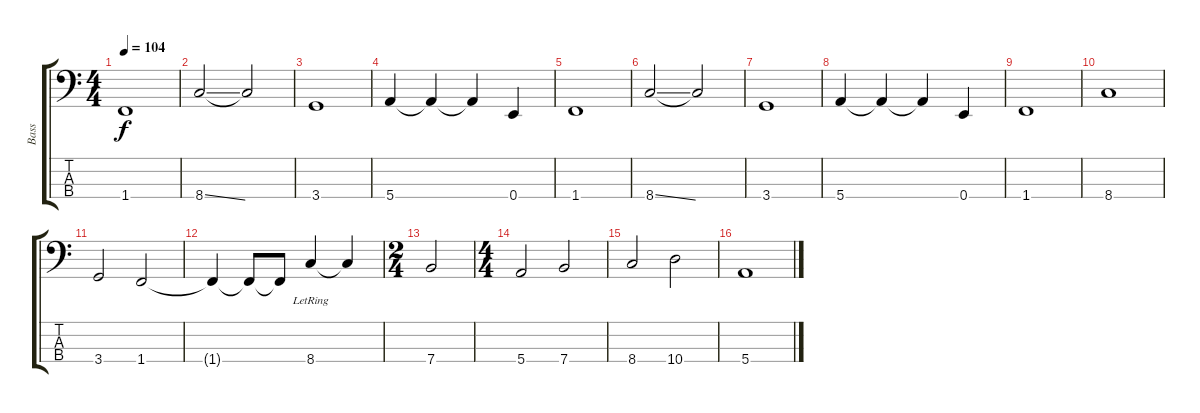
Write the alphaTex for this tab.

\track ("Bass" "Bass") {instrument electricbassfinger}
\staff {score tabs}
\tuning (G2 D2 A1 E1) {hide}
\ts (4 4)
\tempo 104
\clef f4
\ks c
1.4.1{dy f} |
8.4{ss}.2 8.4{t}.2 |
3.4.1 |
5.4.4 5.4{t}.4 5.4{t}.4 0.4.4 |
1.4.1 |
8.4{ss}.2 8.4{t}.2 |
3.4.1 |
5.4.4 5.4{t}.4 5.4{t}.4 0.4.4 |
1.4.1 |
8.4.1 |
3.4.2 1.4.2 |
1.4{t}.4 1.4{t}.8 1.4{t}.8 8.4{lr}.4 8.4{t}.4 |
\ts (2 4)
7.4.2 |
\ts (4 4)
5.4.2 7.4.2 |
8.4.2 10.4.2 |
5.4.1
